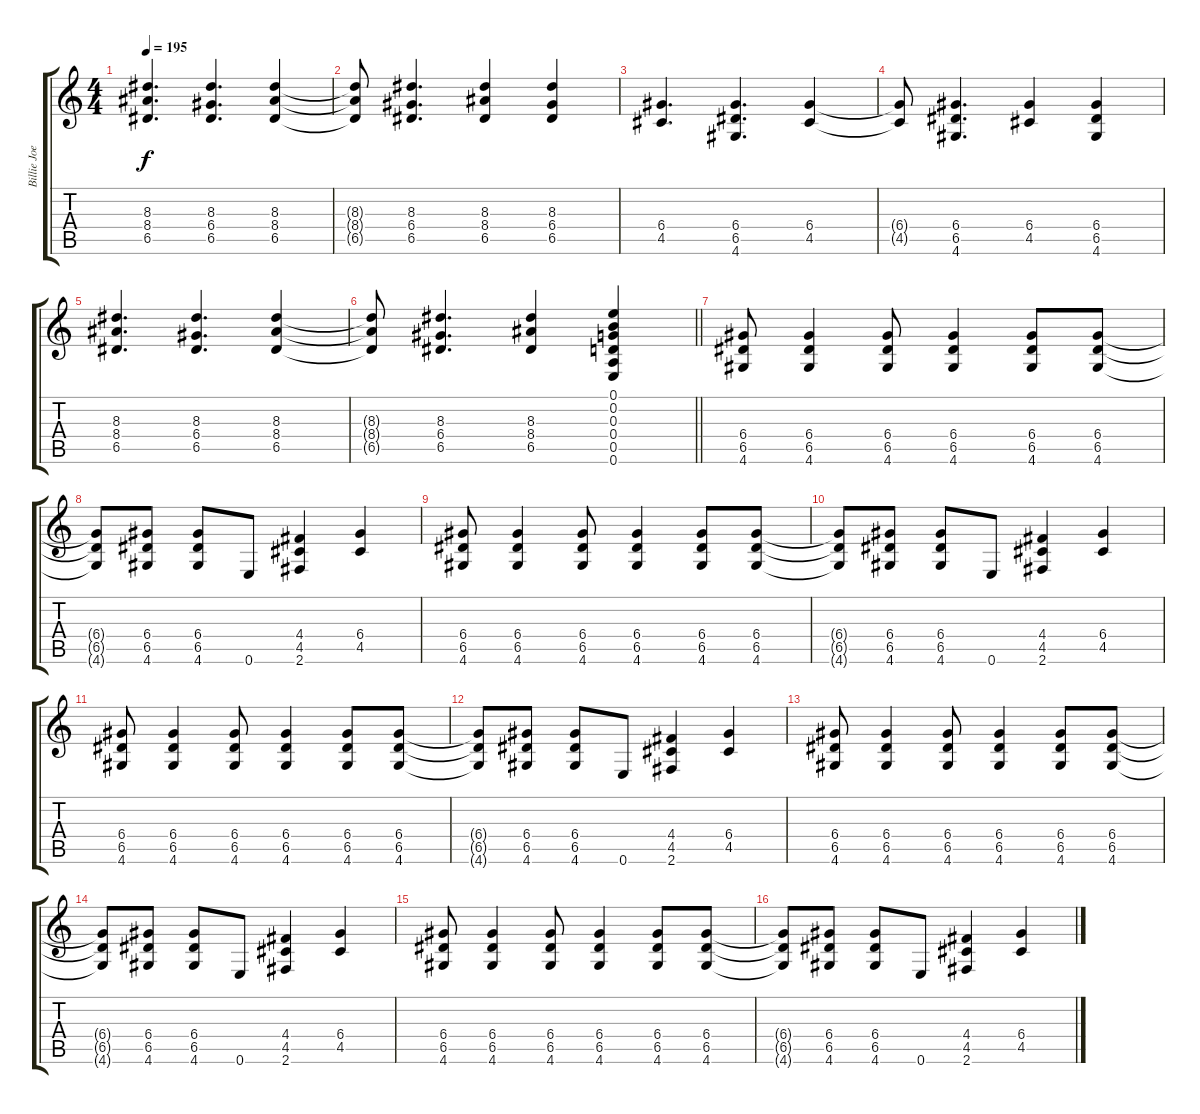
\track ("Billie Joe" "Billie Joe") {instrument distortionguitar}
\staff {score tabs}
\tuning (E4 B3 G3 D3 A2 E2) {hide}
\ts (4 4)
\tempo 195
\clef g2
\ks c
(8.3 8.4 6.5).4{d dy f} (8.3 6.4 6.5).4{d} (8.3 8.4 6.5).4 |
(8.3{t} 8.4{t} 6.5{t}).8 (8.3 6.4 6.5).4{d} (8.3 8.4 6.5).4 (8.3 6.4 6.5).4 |
(6.4 4.5).4{d} (6.4 6.5 4.6).4{d} (6.4 4.5).4 |
(6.4{t} 4.5{t}).8 (6.4 6.5 4.6).4{d} (6.4 4.5).4 (6.4 6.5 4.6).4 |
(8.3 8.4 6.5).4{d} (8.3 6.4 6.5).4{d} (8.3 8.4 6.5).4 |
\barLineRight lightlight
(8.3{t} 8.4{t} 6.5{t}).8 (8.3 6.4 6.5).4{d} (8.3 8.4 6.5).4 (0.1 0.2 0.3 0.4 0.5 0.6).4 |
(6.4 6.5 4.6).8 (6.4 6.5 4.6).4 (6.4 6.5 4.6).8 (6.4 6.5 4.6).4 (6.4 6.5 4.6).8 (6.4 6.5 4.6).8 |
(6.4{t} 6.5{t} 4.6{t}).8 (6.4 6.5 4.6).8 (6.4 6.5 4.6).8 0.6.8 (4.4 4.5 2.6).4 (6.4 4.5).4 |
(6.4 6.5 4.6).8 (6.4 6.5 4.6).4 (6.4 6.5 4.6).8 (6.4 6.5 4.6).4 (6.4 6.5 4.6).8 (6.4 6.5 4.6).8 |
(6.4{t} 6.5{t} 4.6{t}).8 (6.4 6.5 4.6).8 (6.4 6.5 4.6).8 0.6.8 (4.4 4.5 2.6).4 (6.4 4.5).4 |
(6.4 6.5 4.6).8 (6.4 6.5 4.6).4 (6.4 6.5 4.6).8 (6.4 6.5 4.6).4 (6.4 6.5 4.6).8 (6.4 6.5 4.6).8 |
(6.4{t} 6.5{t} 4.6{t}).8 (6.4 6.5 4.6).8 (6.4 6.5 4.6).8 0.6.8 (4.4 4.5 2.6).4 (6.4 4.5).4 |
(6.4 6.5 4.6).8 (6.4 6.5 4.6).4 (6.4 6.5 4.6).8 (6.4 6.5 4.6).4 (6.4 6.5 4.6).8 (6.4 6.5 4.6).8 |
(6.4{t} 6.5{t} 4.6{t}).8 (6.4 6.5 4.6).8 (6.4 6.5 4.6).8 0.6.8 (4.4 4.5 2.6).4 (6.4 4.5).4 |
(6.4 6.5 4.6).8 (6.4 6.5 4.6).4 (6.4 6.5 4.6).8 (6.4 6.5 4.6).4 (6.4 6.5 4.6).8 (6.4 6.5 4.6).8 |
(6.4{t} 6.5{t} 4.6{t}).8 (6.4 6.5 4.6).8 (6.4 6.5 4.6).8 0.6.8 (4.4 4.5 2.6).4 (6.4 4.5).4
